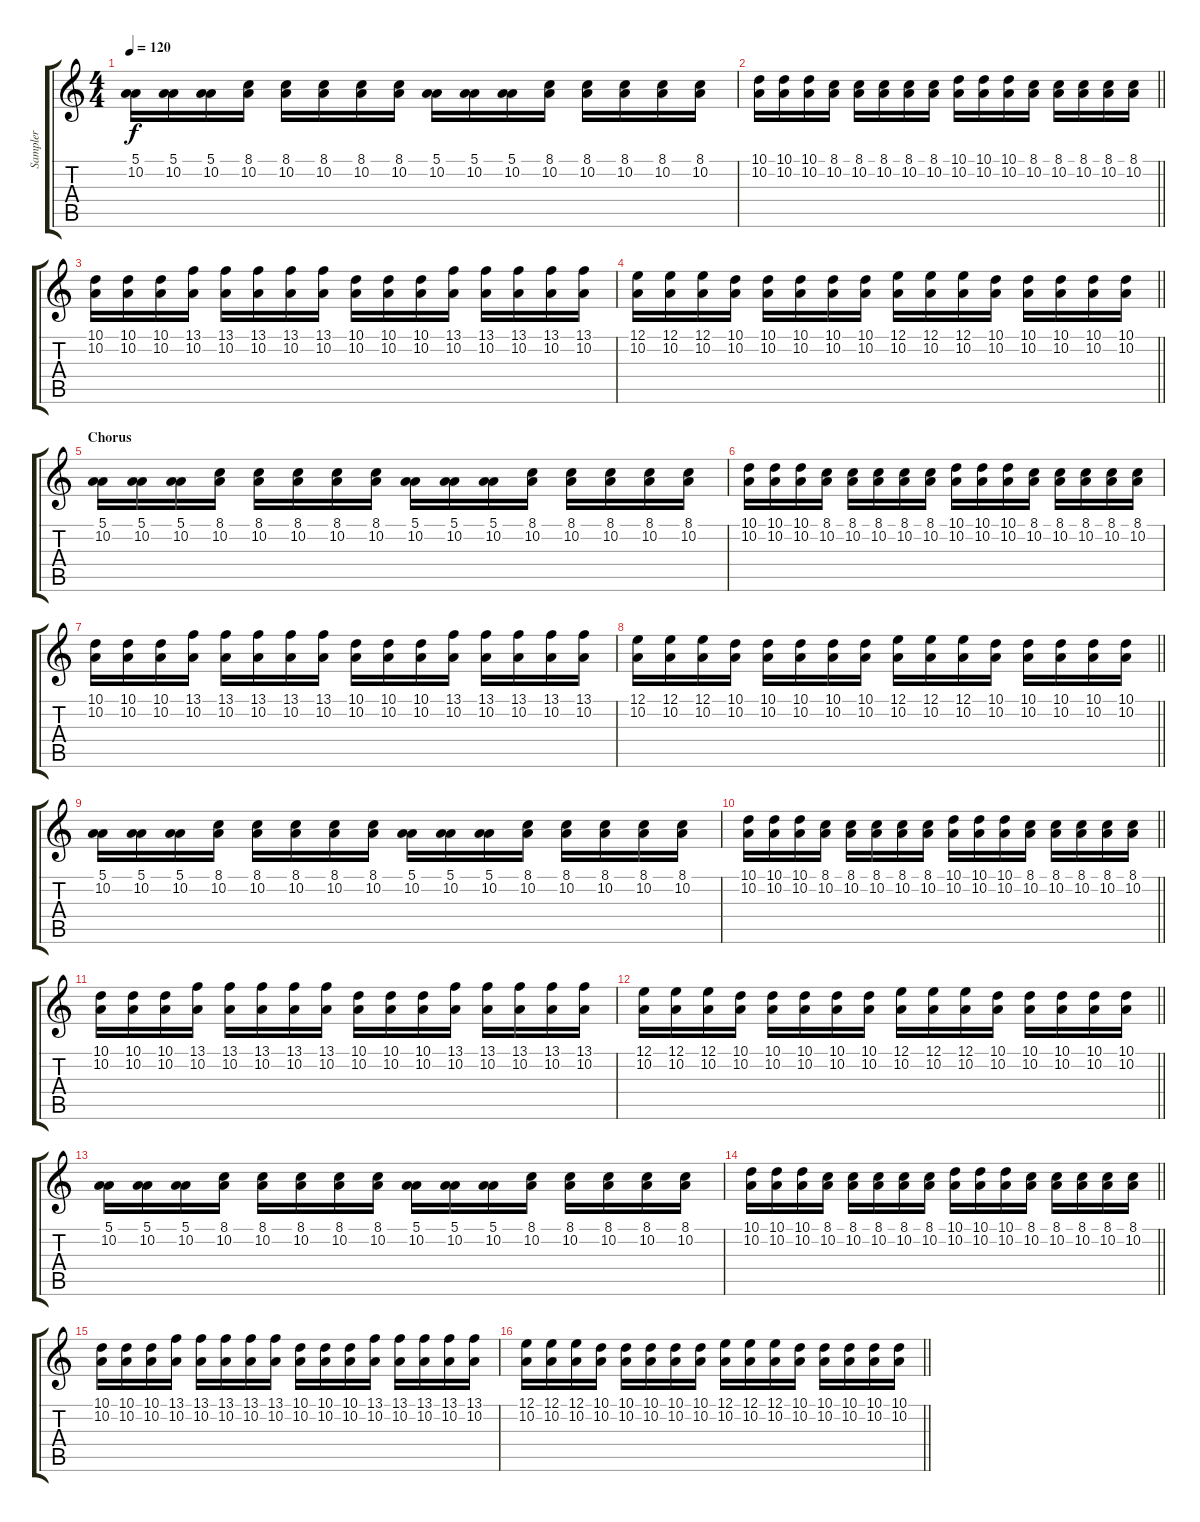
\track ("Sampler" "Sampler") {instrument vibraphone}
\staff {score tabs}
\tuning (E4 B3 G3 D3 A2 E2) {hide}
\ts (4 4)
\tempo 120
\clef g2
\ks c
(5.1 10.2).16{dy f} (5.1 10.2).16 (5.1 10.2).16 (8.1 10.2).16 (8.1 10.2).16 (8.1 10.2).16 (8.1 10.2).16 (8.1 10.2).16 (5.1 10.2).16 (5.1 10.2).16 (5.1 10.2).16 (8.1 10.2).16 (8.1 10.2).16 (8.1 10.2).16 (8.1 10.2).16 (8.1 10.2).16 |
\barLineRight lightlight
(10.1 10.2).16 (10.1 10.2).16 (10.1 10.2).16 (8.1 10.2).16 (8.1 10.2).16 (8.1 10.2).16 (8.1 10.2).16 (8.1 10.2).16 (10.1 10.2).16 (10.1 10.2).16 (10.1 10.2).16 (8.1 10.2).16 (8.1 10.2).16 (8.1 10.2).16 (8.1 10.2).16 (8.1 10.2).16 |
(10.1 10.2).16 (10.1 10.2).16 (10.1 10.2).16 (13.1 10.2).16 (13.1 10.2).16 (13.1 10.2).16 (13.1 10.2).16 (13.1 10.2).16 (10.1 10.2).16 (10.1 10.2).16 (10.1 10.2).16 (13.1 10.2).16 (13.1 10.2).16 (13.1 10.2).16 (13.1 10.2).16 (13.1 10.2).16 |
\barLineRight lightlight
(12.1 10.2).16 (12.1 10.2).16 (12.1 10.2).16 (10.1 10.2).16 (10.1 10.2).16 (10.1 10.2).16 (10.1 10.2).16 (10.1 10.2).16 (12.1 10.2).16 (12.1 10.2).16 (12.1 10.2).16 (10.1 10.2).16 (10.1 10.2).16 (10.1 10.2).16 (10.1 10.2).16 (10.1 10.2).16 |
\section ("" "Chorus")
(5.1 10.2).16 (5.1 10.2).16 (5.1 10.2).16 (8.1 10.2).16 (8.1 10.2).16 (8.1 10.2).16 (8.1 10.2).16 (8.1 10.2).16 (5.1 10.2).16 (5.1 10.2).16 (5.1 10.2).16 (8.1 10.2).16 (8.1 10.2).16 (8.1 10.2).16 (8.1 10.2).16 (8.1 10.2).16 |
(10.1 10.2).16 (10.1 10.2).16 (10.1 10.2).16 (8.1 10.2).16 (8.1 10.2).16 (8.1 10.2).16 (8.1 10.2).16 (8.1 10.2).16 (10.1 10.2).16 (10.1 10.2).16 (10.1 10.2).16 (8.1 10.2).16 (8.1 10.2).16 (8.1 10.2).16 (8.1 10.2).16 (8.1 10.2).16 |
(10.1 10.2).16 (10.1 10.2).16 (10.1 10.2).16 (13.1 10.2).16 (13.1 10.2).16 (13.1 10.2).16 (13.1 10.2).16 (13.1 10.2).16 (10.1 10.2).16 (10.1 10.2).16 (10.1 10.2).16 (13.1 10.2).16 (13.1 10.2).16 (13.1 10.2).16 (13.1 10.2).16 (13.1 10.2).16 |
\barLineRight lightlight
(12.1 10.2).16 (12.1 10.2).16 (12.1 10.2).16 (10.1 10.2).16 (10.1 10.2).16 (10.1 10.2).16 (10.1 10.2).16 (10.1 10.2).16 (12.1 10.2).16 (12.1 10.2).16 (12.1 10.2).16 (10.1 10.2).16 (10.1 10.2).16 (10.1 10.2).16 (10.1 10.2).16 (10.1 10.2).16 |
(5.1 10.2).16 (5.1 10.2).16 (5.1 10.2).16 (8.1 10.2).16 (8.1 10.2).16 (8.1 10.2).16 (8.1 10.2).16 (8.1 10.2).16 (5.1 10.2).16 (5.1 10.2).16 (5.1 10.2).16 (8.1 10.2).16 (8.1 10.2).16 (8.1 10.2).16 (8.1 10.2).16 (8.1 10.2).16 |
\barLineRight lightlight
(10.1 10.2).16 (10.1 10.2).16 (10.1 10.2).16 (8.1 10.2).16 (8.1 10.2).16 (8.1 10.2).16 (8.1 10.2).16 (8.1 10.2).16 (10.1 10.2).16 (10.1 10.2).16 (10.1 10.2).16 (8.1 10.2).16 (8.1 10.2).16 (8.1 10.2).16 (8.1 10.2).16 (8.1 10.2).16 |
(10.1 10.2).16 (10.1 10.2).16 (10.1 10.2).16 (13.1 10.2).16 (13.1 10.2).16 (13.1 10.2).16 (13.1 10.2).16 (13.1 10.2).16 (10.1 10.2).16 (10.1 10.2).16 (10.1 10.2).16 (13.1 10.2).16 (13.1 10.2).16 (13.1 10.2).16 (13.1 10.2).16 (13.1 10.2).16 |
\barLineRight lightlight
(12.1 10.2).16 (12.1 10.2).16 (12.1 10.2).16 (10.1 10.2).16 (10.1 10.2).16 (10.1 10.2).16 (10.1 10.2).16 (10.1 10.2).16 (12.1 10.2).16 (12.1 10.2).16 (12.1 10.2).16 (10.1 10.2).16 (10.1 10.2).16 (10.1 10.2).16 (10.1 10.2).16 (10.1 10.2).16 |
(5.1 10.2).16 (5.1 10.2).16 (5.1 10.2).16 (8.1 10.2).16 (8.1 10.2).16 (8.1 10.2).16 (8.1 10.2).16 (8.1 10.2).16 (5.1 10.2).16 (5.1 10.2).16 (5.1 10.2).16 (8.1 10.2).16 (8.1 10.2).16 (8.1 10.2).16 (8.1 10.2).16 (8.1 10.2).16 |
\barLineRight lightlight
(10.1 10.2).16 (10.1 10.2).16 (10.1 10.2).16 (8.1 10.2).16 (8.1 10.2).16 (8.1 10.2).16 (8.1 10.2).16 (8.1 10.2).16 (10.1 10.2).16 (10.1 10.2).16 (10.1 10.2).16 (8.1 10.2).16 (8.1 10.2).16 (8.1 10.2).16 (8.1 10.2).16 (8.1 10.2).16 |
(10.1 10.2).16 (10.1 10.2).16 (10.1 10.2).16 (13.1 10.2).16 (13.1 10.2).16 (13.1 10.2).16 (13.1 10.2).16 (13.1 10.2).16 (10.1 10.2).16 (10.1 10.2).16 (10.1 10.2).16 (13.1 10.2).16 (13.1 10.2).16 (13.1 10.2).16 (13.1 10.2).16 (13.1 10.2).16 |
\barLineRight lightlight
(12.1 10.2).16 (12.1 10.2).16 (12.1 10.2).16 (10.1 10.2).16 (10.1 10.2).16 (10.1 10.2).16 (10.1 10.2).16 (10.1 10.2).16 (12.1 10.2).16 (12.1 10.2).16 (12.1 10.2).16 (10.1 10.2).16 (10.1 10.2).16 (10.1 10.2).16 (10.1 10.2).16 (10.1 10.2).16
